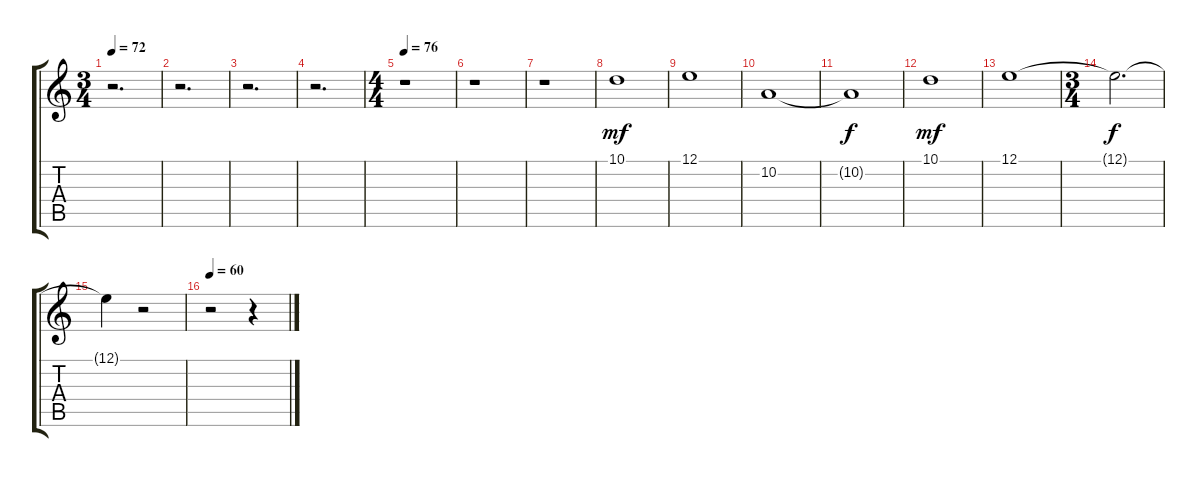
\track "" {instrument stringensemble2}
\staff {score tabs}
\tuning (E4 B3 G3 D3 A2 E2) {hide}
\ts (3 4)
\tempo 72
\clef g2
\ks c
r.2{d dy mf} |
r.2{d} |
r.2{d} |
r.2{d} |
\ts (4 4)
\tempo 76
r.1 |
r.1 |
r.1 |
10.1.1 |
12.1.1 |
10.2.1 |
10.2{t}.1{dy f} |
10.1.1{dy mf} |
12.1.1 |
\ts (3 4)
12.1{t}.2{d dy f} |
12.1{t}.4 r.2 |
\tempo 60
r.2 r.4
